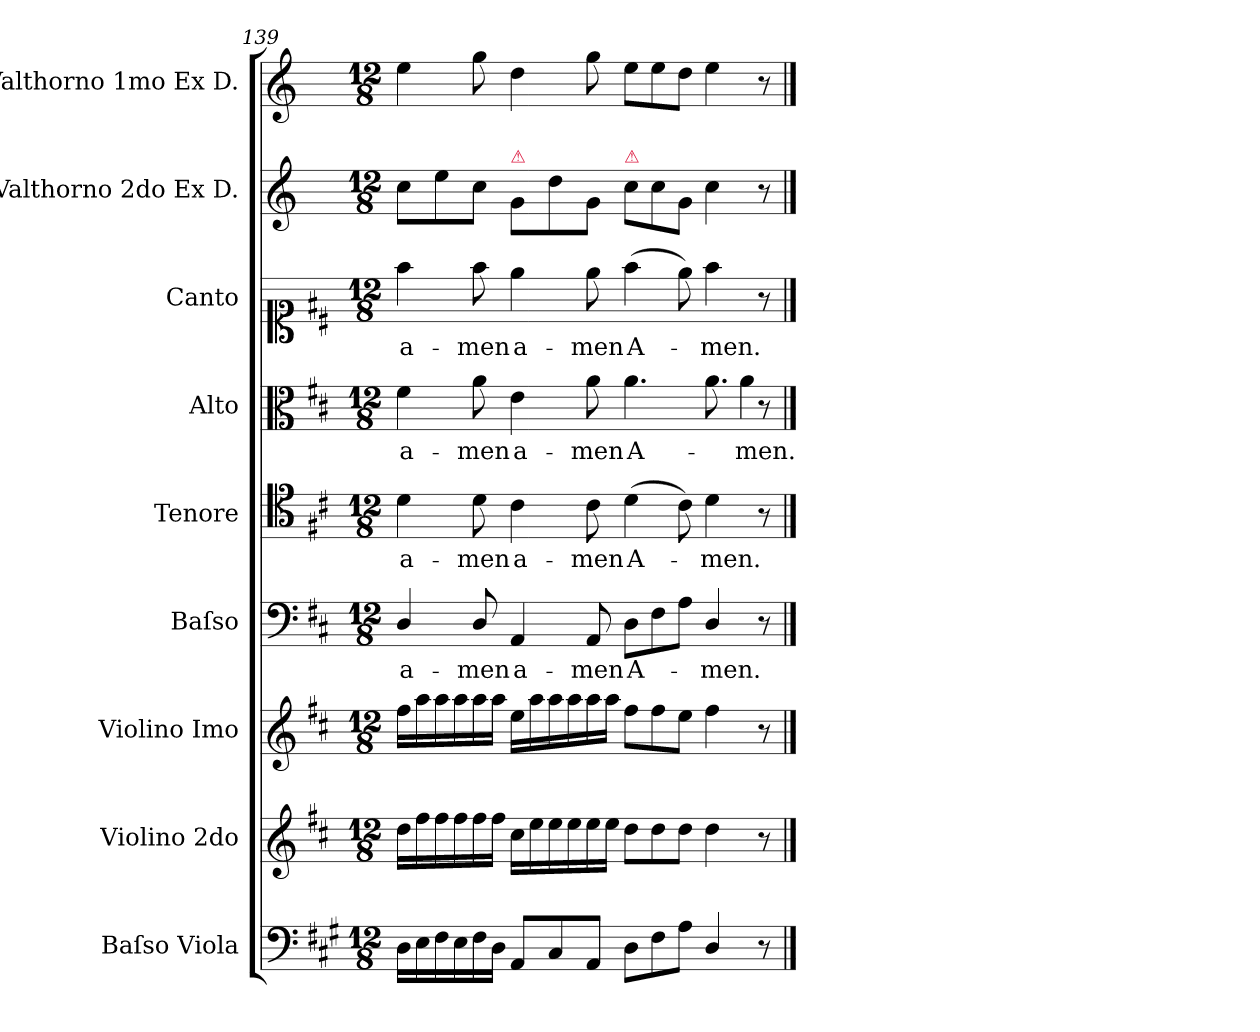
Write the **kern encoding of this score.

**kern	**kern	**kern	**kern	**text	**kern	**text	**kern	**text	**kern	**text	**kern	**kern
*part9	*part8	*part7	*part6	*part6	*part5	*part5	*part4	*part4	*part3	*part3	*part2	*part1
*staff9	*staff8	*staff7	*staff6	*staff6	*staff5	*staff5	*staff4	*staff4	*staff3	*staff3	*staff2	*staff1
*I"Baſso Viola	*I"Violino 2do	*I"Violino Imo	*I"Baſso	*	*I"Tenore	*	*I"Alto	*	*I"Canto	*	*I"Valthorno 2do Ex D.	*I"Valthorno 1mo Ex D.
*I'b-vla	*	*I'vl I	*I'B	*	*I'T	*	*I'A	*	*	*	*	*
*clefF4	*clefG2	*clefG2	*clefF4	*	*clefC4	*	*clefC3	*	*clefC1	*	*clefG2	*clefG2
*	*	*	*	*	*	*	*	*	*	*	*ITrd6c10	*ITrd6c10
*k[f#c#g#]	*k[f#c#]	*k[f#c#]	*k[f#c#]	*	*k[f#c#]	*	*k[f#c#]	*	*k[f#c#]	*	*k[f#c#]	*k[f#c#]
*	*D:	*D:	*D:	*	*D:	*	*D:	*	*D:	*	*D:	*D:
*M12/8	*M12/8	*M12/8	*M12/8	*	*M12/8	*	*M12/8	*	*M12/8	*	*M12/8	*M12/8
=139	=139	=139	=139	=139	=139	=139	=139	=139	=139	=139	=139	=139
16D\LL	16dd\LL	16ff#\LL	4D/	a-	4d\	a-	4f#\	a-	4ff#\	a-	8d\L	4f#\
16E\	16ff#\	16aa\	.	.	.	.	.	.	.	.	.	.
16F#\	16ff#\	16aa\	.	.	.	.	.	.	.	.	8f#\	.
16E\	16ff#\	16aa\	.	.	.	.	.	.	.	.	.	.
16F#\	16ff#\	16aa\	8D/	-men	8d\	-men	8a\	-men	8ff#\	-men	8d\J	8a\
16D\JJ	16ff#\JJ	16aa\JJ	.	.	.	.	.	.	.	.	.	.
!	!	!	!	!	!	!	!	!	!	!	!LO:TX:a:color=crimson:t=⚠	!
!	!	!	!	!	!	!LO:LY:i	!	!	!	!LO:LY:i	!	!
8AA/L	16cc#\LL	16ee\LL	4AA/	a-	4c#\	a-	4e\	a-	4ee\	a-	8A\L	4e\
.	16ee\	16aa\	.	.	.	.	.	.	.	.	.	.
8C#/	16ee\	16aa\	.	.	.	.	.	.	.	.	8e\	.
.	16ee\	16aa\	.	.	.	.	.	.	.	.	.	.
!	!	!	!	!	!	!LO:LY:i	!	!	!	!LO:LY:i	!	!
8AA/J	16ee\	16aa\	8AA/	-men	8c#\	-men	8a\	-men	8ee\	-men	8A\J	8a\
.	16ee\JJ	16aa\JJ	.	.	.	.	.	.	.	.	.	.
!	!	!	!	!	!	!	!	!	!	!	!LO:TX:a:color=crimson:t=⚠	!
8D\L	8dd\L	8ff#\L	8D\L	A-	(4d\	A-	4.a\	A-	(4ff#\	A-	8d\L	8f#\L
8F#\	8dd\	8ff#\	8F#\	.	.	.	.	.	.	.	8d\	8f#\
8A\J	8dd\J	8ee\J	8A\J	.	8c#\)	.	.	.	8ee\)	.	8A\J	8e\J
4D/	4dd\	4ff#\	4D/	-men.	4d\	-men.	8.a\	.	4ff#\	-men.	4d\	4f#\
!	!	!	!	!	!	!	!LO:N:vis=4	!	!	!	!	!
.	.	.	.	.	.	.	16a\	-men.	.	.	.	.
8r	8r	8r	8r	.	8r	.	8r	.	8r	.	8r	8r
==	==	==	==	==	==	==	==	==	==	==	==	==
*-	*-	*-	*-	*-	*-	*-	*-	*-	*-	*-	*-	*-
